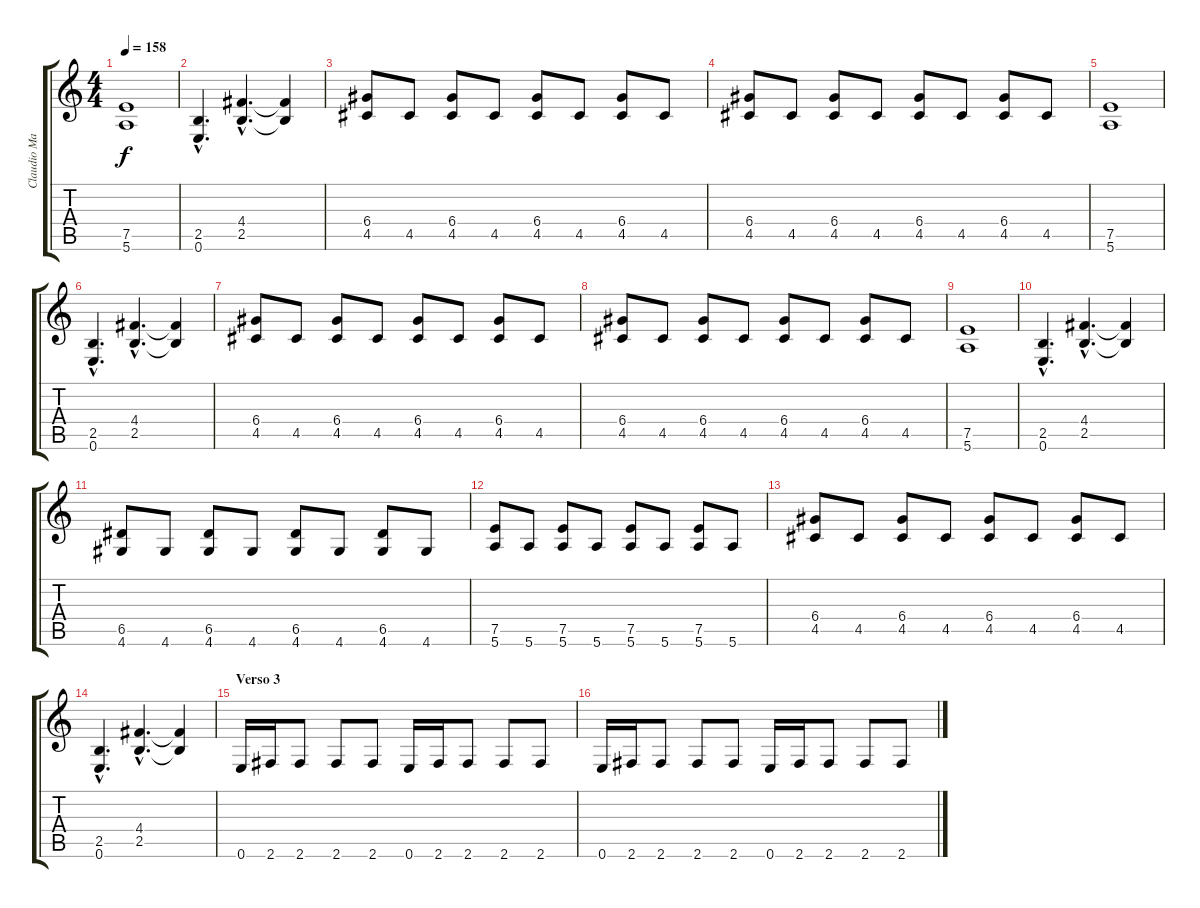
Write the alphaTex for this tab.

\track ("Claudio Marciello (Gtr 2)" "Claudio Ma") {instrument distortionguitar}
\staff {score tabs}
\tuning (E4 B3 G3 D3 A2 E2) {hide}
\ts (4 4)
\tempo 158
\clef g2
\ks c
(7.5 5.6).1{dy f} |
(2.5{hac} 0.6{hac}).4{d} (4.4{hac} 2.5{hac}).4{d} (4.4{t} 2.5{t}).4 |
(6.4 4.5).8 4.5.8 (6.4 4.5).8 4.5.8 (6.4 4.5).8 4.5.8 (6.4 4.5).8 4.5.8 |
(6.4 4.5).8 4.5.8 (6.4 4.5).8 4.5.8 (6.4 4.5).8 4.5.8 (6.4 4.5).8 4.5.8 |
(7.5 5.6).1 |
(2.5{hac} 0.6{hac}).4{d} (4.4{hac} 2.5{hac}).4{d} (4.4{t} 2.5{t}).4 |
(6.4 4.5).8 4.5.8 (6.4 4.5).8 4.5.8 (6.4 4.5).8 4.5.8 (6.4 4.5).8 4.5.8 |
(6.4 4.5).8 4.5.8 (6.4 4.5).8 4.5.8 (6.4 4.5).8 4.5.8 (6.4 4.5).8 4.5.8 |
(7.5 5.6).1 |
(2.5{hac} 0.6{hac}).4{d} (4.4{hac} 2.5{hac}).4{d} (4.4{t} 2.5{t}).4 |
(6.5 4.6).8 4.6.8 (6.5 4.6).8 4.6.8 (6.5 4.6).8 4.6.8 (6.5 4.6).8 4.6.8 |
(7.5 5.6).8 5.6.8 (7.5 5.6).8 5.6.8 (7.5 5.6).8 5.6.8 (7.5 5.6).8 5.6.8 |
(6.4 4.5).8 4.5.8 (6.4 4.5).8 4.5.8 (6.4 4.5).8 4.5.8 (6.4 4.5).8 4.5.8 |
(2.5{hac} 0.6{hac}).4{d} (4.4{hac} 2.5{hac}).4{d} (4.4{t} 2.5{t}).4 |
\section ("" "Verso 3")
0.6.16 2.6.16 2.6.8 2.6.8 2.6.8 0.6.16 2.6.16 2.6.8 2.6.8 2.6.8 |
0.6.16 2.6.16 2.6.8 2.6.8 2.6.8 0.6.16 2.6.16 2.6.8 2.6.8 2.6.8
